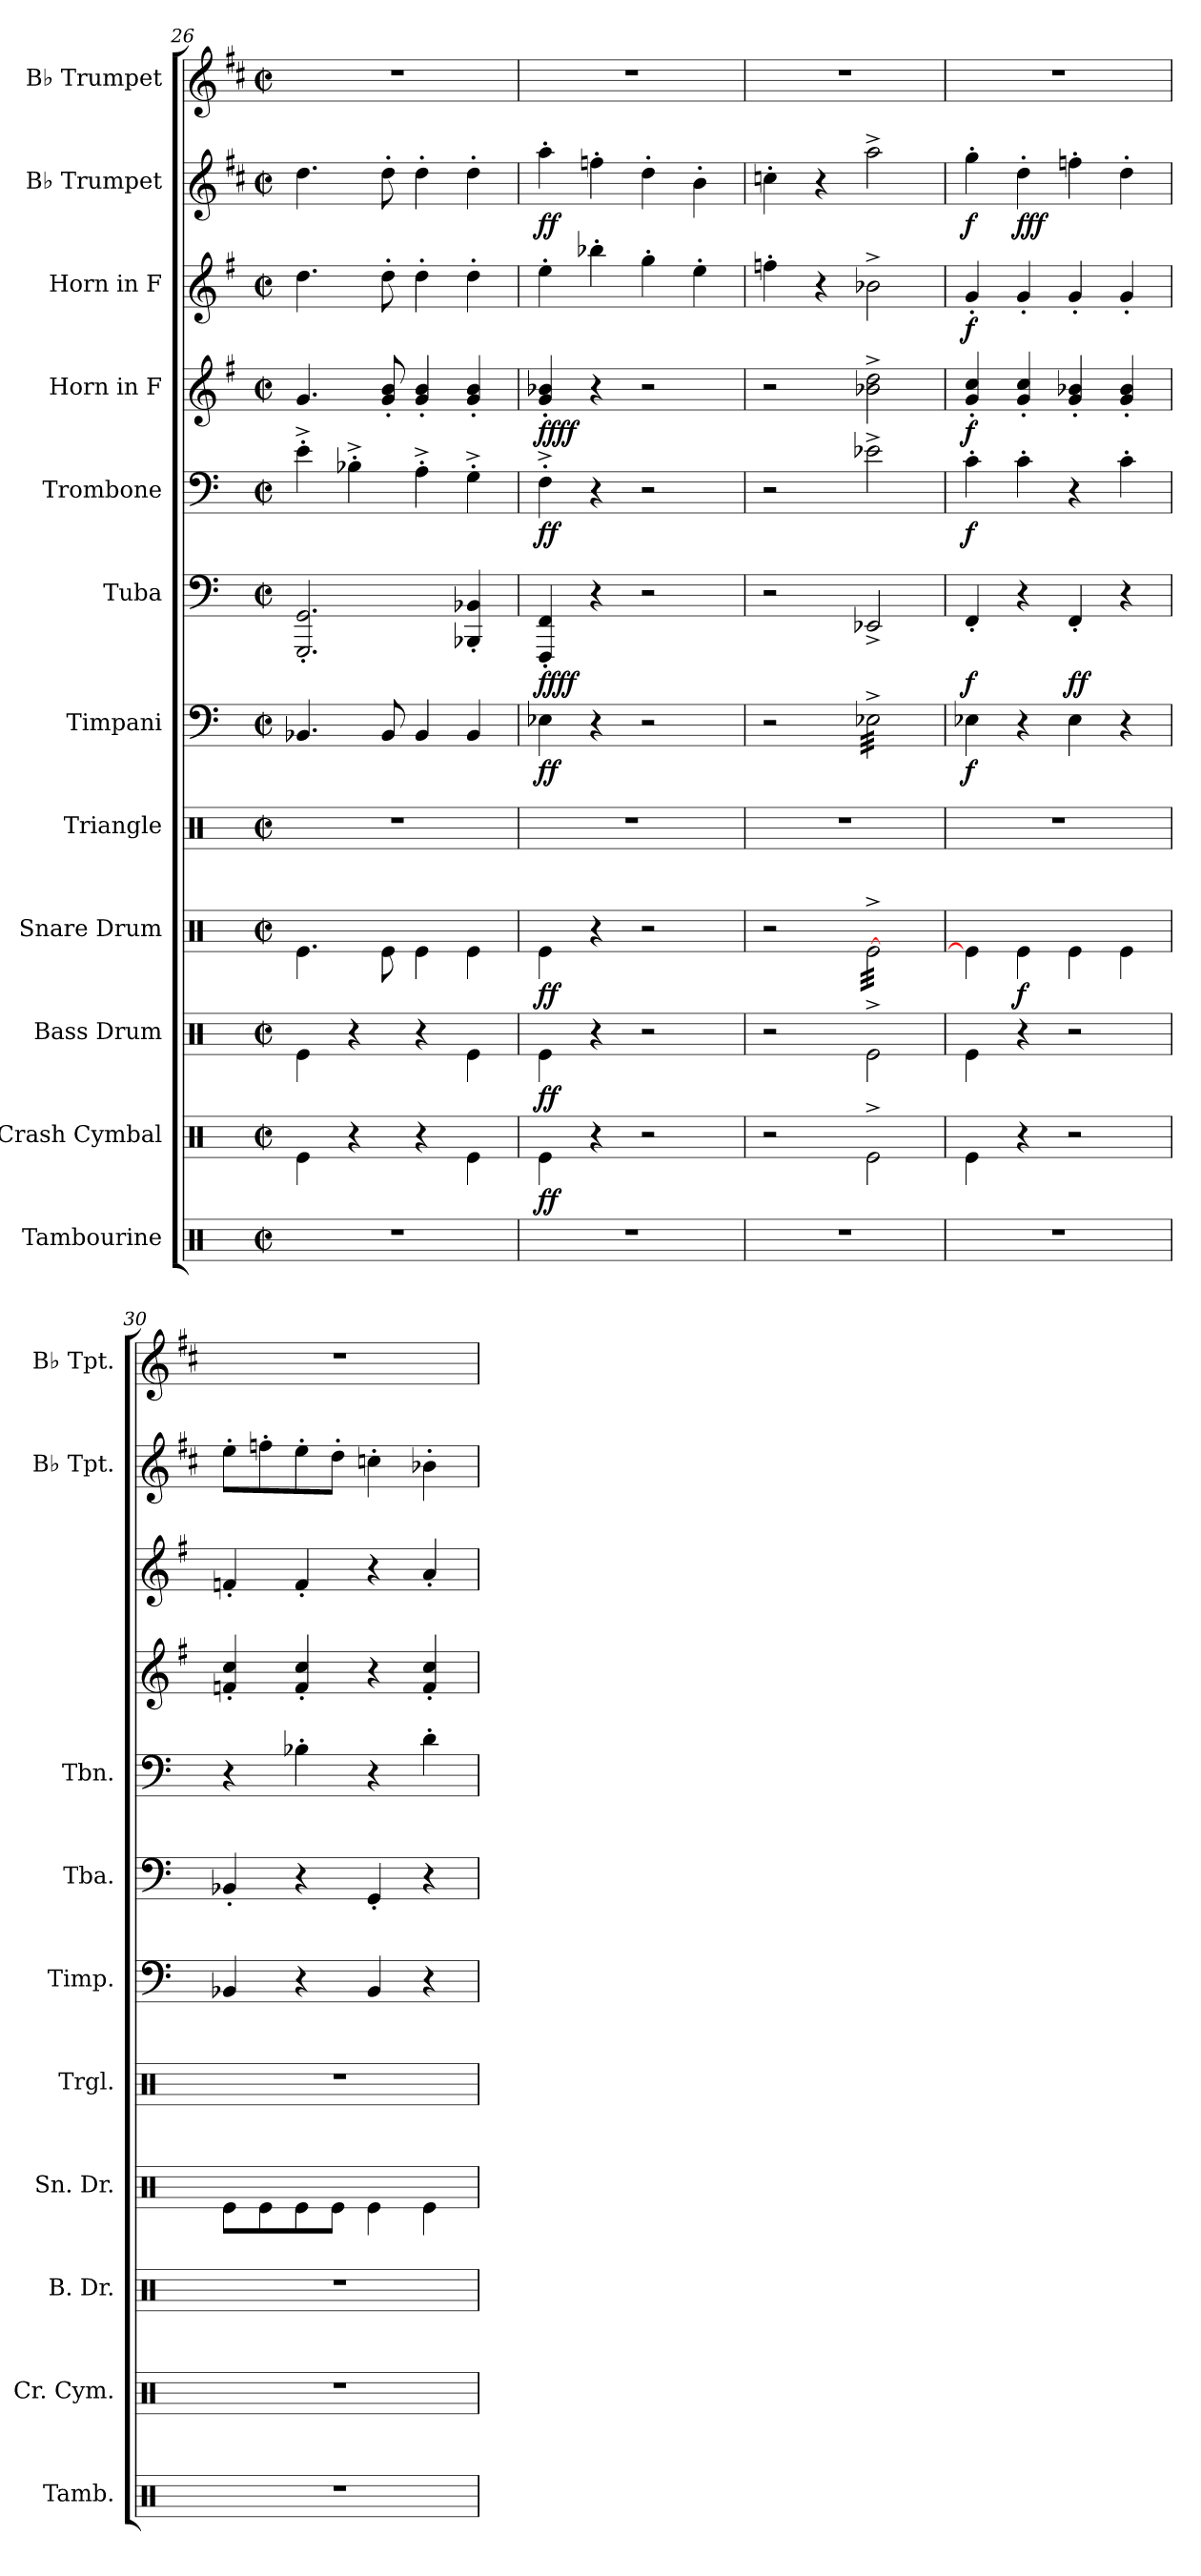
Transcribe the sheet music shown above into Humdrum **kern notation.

**kern	**kern	**dynam	**kern	**dynam	**kern	**dynam	**kern	**kern	**dynam	**kern	**dynam	**kern	**dynam	**kern	**dynam	**kern	**dynam	**kern	**dynam	**kern
*part12	*part11	*part11	*part10	*part10	*part9	*part9	*part8	*part7	*part7	*part6	*part6	*part5	*part5	*part4	*part4	*part3	*part3	*part2	*part2	*part1
*staff12	*staff11	*staff11	*staff10	*staff10	*staff9	*staff9	*staff8	*staff7	*staff7	*staff6	*staff6	*staff5	*staff5	*staff4	*staff4	*staff3	*staff3	*staff2	*staff2	*staff1
*I"Tambourine	*I"Crash Cymbal	*	*I"Bass Drum	*	*I"Snare Drum	*	*I"Triangle	*I"Timpani	*	*I"Tuba	*	*I"Trombone	*	*I"Horn in F	*	*I"Horn in F	*	*I"B♭ Trumpet	*	*I"B♭ Trumpet
*I'Tamb.	*I'Cr. Cym.	*	*I'B. Dr.	*	*I'Sn. Dr.	*	*I'Trgl.	*I'Timp.	*	*I'Tba.	*	*I'Tbn.	*	*	*	*	*	*I'B♭ Tpt.	*	*I'B♭ Tpt.
*clefX	*clefX	*	*clefX	*	*clefX	*	*clefX	*clefF4	*	*clefF4	*	*clefF4	*	*clefG2	*	*clefG2	*	*clefG2	*	*clefG2
*	*	*	*	*	*	*	*	*	*	*	*	*	*	*ITrd4c7	*	*ITrd4c7	*	*ITrd1c2	*	*ITrd1c2
*k[]	*k[]	*	*k[]	*	*k[]	*	*k[]	*k[]	*	*k[]	*	*k[]	*	*k[]	*	*k[]	*	*k[]	*	*k[]
*M2/2	*M2/2	*	*M2/2	*	*M2/2	*	*M2/2	*M2/2	*	*M2/2	*	*M2/2	*	*M2/2	*	*M2/2	*	*M2/2	*	*M2/2
*met(c|)	*met(c|)	*	*met(c|)	*	*met(c|)	*	*met(c|)	*met(c|)	*	*met(c|)	*	*met(c|)	*	*met(c|)	*	*met(c|)	*	*met(c|)	*	*met(c|)
=26	=26	=26	=26	=26	=26	=26	=26	=26	=26	=26	=26	=26	=26	=26	=26	=26	=26	=26	=26	=26
1r	4Re\	.	4Re\	.	4.Re\	.	1r	4.BB-X/	.	2.GGG/' 2.GG/'	.	4e'^\	.	4.c/	.	4.g\	.	4.cc\	.	1r
.	4r	.	4r	.	.	.	.	.	.	.	.	4B-X'^\	.	.	.	.	.	.	.	.
.	.	.	.	.	8Re\	.	.	8BB-/	.	.	.	.	.	8c/' 8e/'	.	8g'\	.	8cc'\	.	.
.	4r	.	4r	.	4Re\	.	.	4BB-/	.	.	.	4A'^\	.	4c/' 4e/'	.	4g'\	.	4cc'\	.	.
.	4Re\	.	4Re\	.	4Re\	.	.	4BB-/	.	4BBB-X/' 4BB-X/'	.	4G'^\	.	4c/' 4e/'	.	4g'\	.	4cc'\	.	.
=27	=27	=27	=27	=27	=27	=27	=27	=27	=27	=27	=27	=27	=27	=27	=27	=27	=27	=27	=27	=27
!	!	!LO:DY:b	!	!LO:DY:b	!	!LO:DY:b	!	!	!LO:DY:b	!	!LO:DY:b	!	!	!	!	!	!	!	!	!
!	!	!	!	!	!	!	!	!	!	!	!LO:DY:n=1:b	!	!LO:DY:b	!	!LO:DY:b	!	!	!	!	!
!	!	!	!	!	!	!	!	!	!	!	!	!	!	!	!LO:DY:n=1:b	!	!	!	!LO:DY:b	!
1r	4Re\	ff	4Re\	ff	4Re\	ff	1r	4E-X\	ff	4FFF/' 4FF/'	ff ff	4F'^\	ff	4c/' 4e-X/'	ff ff	4a'\	.	4gg'\	ff	1r
.	4r	.	4r	.	4r	.	.	4r	.	4r	.	4r	.	4r	.	4ee-X'\	.	4ee-X'\	.	.
.	2r	.	2r	.	2r	.	.	2r	.	2r	.	2r	.	2r	.	4cc'\	.	4cc'\	.	.
.	.	.	.	.	.	.	.	.	.	.	.	.	.	.	.	4a'\	.	4a'\	.	.
=28	=28	=28	=28	=28	=28	=28	=28	=28	=28	=28	=28	=28	=28	=28	=28	=28	=28	=28	=28	=28
1r	2r	.	2r	.	2r	.	1r	2r	.	2r	.	2r	.	2r	.	4b-X'\	.	4b-X'\	.	1r
.	.	.	.	.	.	.	.	.	.	.	.	.	.	.	.	4r	.	4r	.	.
*	*	*	*	*	*tremolo	*	*	*	*	*	*	*	*	*	*	*	*	*	*	*
*	*	*	*	*	*	*	*	*tremolo	*	*	*	*	*	*	*	*	*	*	*	*
.	2Re^\	.	2Re^\	.	[32Re^\LLL	.	.	32E-X^\LLL	.	2EE-X^/	.	2e-X^\	.	2e-X\^ 2g\^	.	2e-X^\	.	2gg^\	.	.
.	.	.	.	.	32Re^\	.	.	32E-X^\	.	.	.	.	.	.	.	.	.	.	.	.
.	.	.	.	.	32Re^\	.	.	32E-X^\	.	.	.	.	.	.	.	.	.	.	.	.
.	.	.	.	.	32Re^\	.	.	32E-X^\	.	.	.	.	.	.	.	.	.	.	.	.
.	.	.	.	.	32Re^\	.	.	32E-X^\	.	.	.	.	.	.	.	.	.	.	.	.
.	.	.	.	.	32Re^\	.	.	32E-X^\	.	.	.	.	.	.	.	.	.	.	.	.
.	.	.	.	.	32Re^\	.	.	32E-X^\	.	.	.	.	.	.	.	.	.	.	.	.
.	.	.	.	.	32Re^\	.	.	32E-X^\	.	.	.	.	.	.	.	.	.	.	.	.
.	.	.	.	.	32Re^\	.	.	32E-X^\	.	.	.	.	.	.	.	.	.	.	.	.
.	.	.	.	.	32Re^\	.	.	32E-X^\	.	.	.	.	.	.	.	.	.	.	.	.
.	.	.	.	.	32Re^\	.	.	32E-X^\	.	.	.	.	.	.	.	.	.	.	.	.
.	.	.	.	.	32Re^\	.	.	32E-X^\	.	.	.	.	.	.	.	.	.	.	.	.
.	.	.	.	.	32Re^\	.	.	32E-X^\	.	.	.	.	.	.	.	.	.	.	.	.
.	.	.	.	.	32Re^\	.	.	32E-X^\	.	.	.	.	.	.	.	.	.	.	.	.
.	.	.	.	.	32Re^\	.	.	32E-X^\	.	.	.	.	.	.	.	.	.	.	.	.
.	.	.	.	.	32Re^\JJJ	.	.	32E-X^\JJJ	.	.	.	.	.	.	.	.	.	.	.	.
*	*	*	*	*	*	*	*	*Xtremolo	*	*	*	*	*	*	*	*	*	*	*	*
*	*	*	*	*	*Xtremolo	*	*	*	*	*	*	*	*	*	*	*	*	*	*	*
!!LO:PB:g=z
=29	=29	=29	=29	=29	=29	=29	=29	=29	=29	=29	=29	=29	=29	=29	=29	=29	=29	=29	=29	=29
!	!	!	!	!	!	!	!	!	!LO:DY:b	!	!LO:DY:b	!	!LO:DY:b	!	!LO:DY:b	!	!LO:DY:b	!	!LO:DY:b	!
1r	4Re\	.	4Re\	.	4Re\]	.	1r	4E-X\	f	4FF'/	f	4c'\	f	4c/' 4f/'	f	4c'/	f	4ff'\	f	1r
!	!	!	!	!	!	!LO:DY:b	!	!	!	!	!	!	!	!	!	!	!	!	!LO:DY:b	!
.	4r	.	4r	.	4Re\	f	.	4r	.	4r	.	4c'\	.	4c/' 4f/'	.	4c'/	.	4cc'\	fff	.
!	!	!	!	!	!	!	!	!	!	!	!LO:DY:b	!	!	!	!	!	!	!	!	!
.	2r	.	2r	.	4Re\	.	.	4E-\	.	4FF'/	ff	4r	.	4c/' 4e-X/'	.	4c'/	.	4ee-X'\	.	.
.	.	.	.	.	4Re\	.	.	4r	.	4r	.	4c'\	.	4c/' 4e-/'	.	4c'/	.	4cc'\	.	.
=30	=30	=30	=30	=30	=30	=30	=30	=30	=30	=30	=30	=30	=30	=30	=30	=30	=30	=30	=30	=30
1r	1r	.	1r	.	8Re\L	.	1r	4BB-X/	.	4BB-X'/	.	4r	.	4B-X/' 4f/'	.	4B-X'/	.	8dd'\L	.	1r
.	.	.	.	.	8Re\	.	.	.	.	.	.	.	.	.	.	.	.	8ee-X'\	.	.
.	.	.	.	.	8Re\	.	.	4r	.	4r	.	4B-X'\	.	4B-/' 4f/'	.	4B-'/	.	8dd'\	.	.
.	.	.	.	.	8Re\J	.	.	.	.	.	.	.	.	.	.	.	.	8cc'\J	.	.
.	.	.	.	.	4Re\	.	.	4BB-/	.	4GG'/	.	4r	.	4r	.	4r	.	4b-X'\	.	.
.	.	.	.	.	4Re\	.	.	4r	.	4r	.	4d'\	.	4B-/' 4f/'	.	4d'/	.	4a-X'\	.	.
=	=	=	=	=	=	=	=	=	=	=	=	=	=	=	=	=	=	=	=	=
*-	*-	*-	*-	*-	*-	*-	*-	*-	*-	*-	*-	*-	*-	*-	*-	*-	*-	*-	*-	*-
